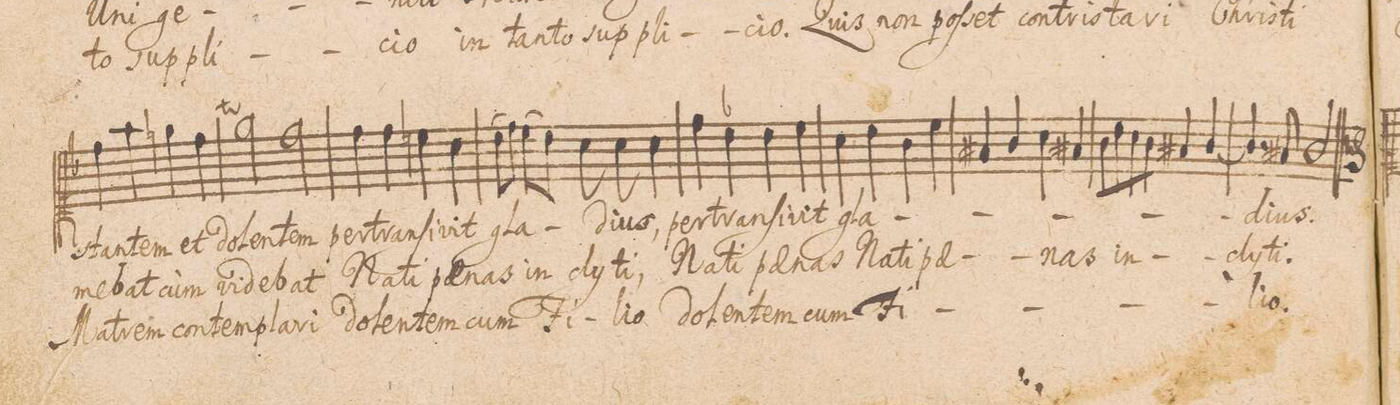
**kern	**text	**text	**text
*I"CANTVS.	*	*	*
*clefC1	*	*	*
*k[b-]	*	*	*
*met(c)	*	*	*
*M4/4	*	*	*
4dd\	-stan-	-me-	Ma-
4ff\	-tem	-bat	-trem
4een\	et	cum	con-
4dd\	do-	vi-	-tem-
=20	=20	=20	=20
2eet\	-len-	-de-	-pla-
2dd\	-tem	-bat	-ri
=21	=21	=21	=21
4dd\	per-	Na-	do-
4dd\	-tran-	-ti	-len-
4ccn\	-ſi-	pae-	-tem
4a\	-vit	-nas	cum
=22	=22	=22	=22
(8b-\L	gla-	in-	Fi-
8dd\J)	.	.	.
(8cc\L	.	.	.
8b-\J)	.	.	.
8a\	.	.	.
8a\	-di-	-cly-	-li-
4a\	-us,	-ti,	-o
=23	=23	=23	=23
4dd\	per-	Na-	do-
4b-X\	-tran-	-ti	-len-
4b-\	-ſi-	pae-	-tem
4cc\	-vit	-nas	cum
=24	=24	=24	=24
4a\	gla-	Na-	Fi-
4b-\	.	-ti	.
4g\	.	pae-	.
4cc\	.	.	.
=25	=25	=25	=25
4f#X/	.	.	.
4g/	.	.	.
4a\	.	.	.
4f#X/	.	-nas	.
=26	=26	=26	=26
8g\L	.	in-	.
8b-\	.	.	.
8a\	.	.	.
8g\J	.	.	.
4f#X/	.	.	.
[4g/	.	.	.
=27	=27	=27	=27
4.g/]	.	.	.
8f#X/	-di-	-cly-	-li-
2g/	-us.	-ti.	-o.
==	==	==	==
*-	*-	*-	*-
